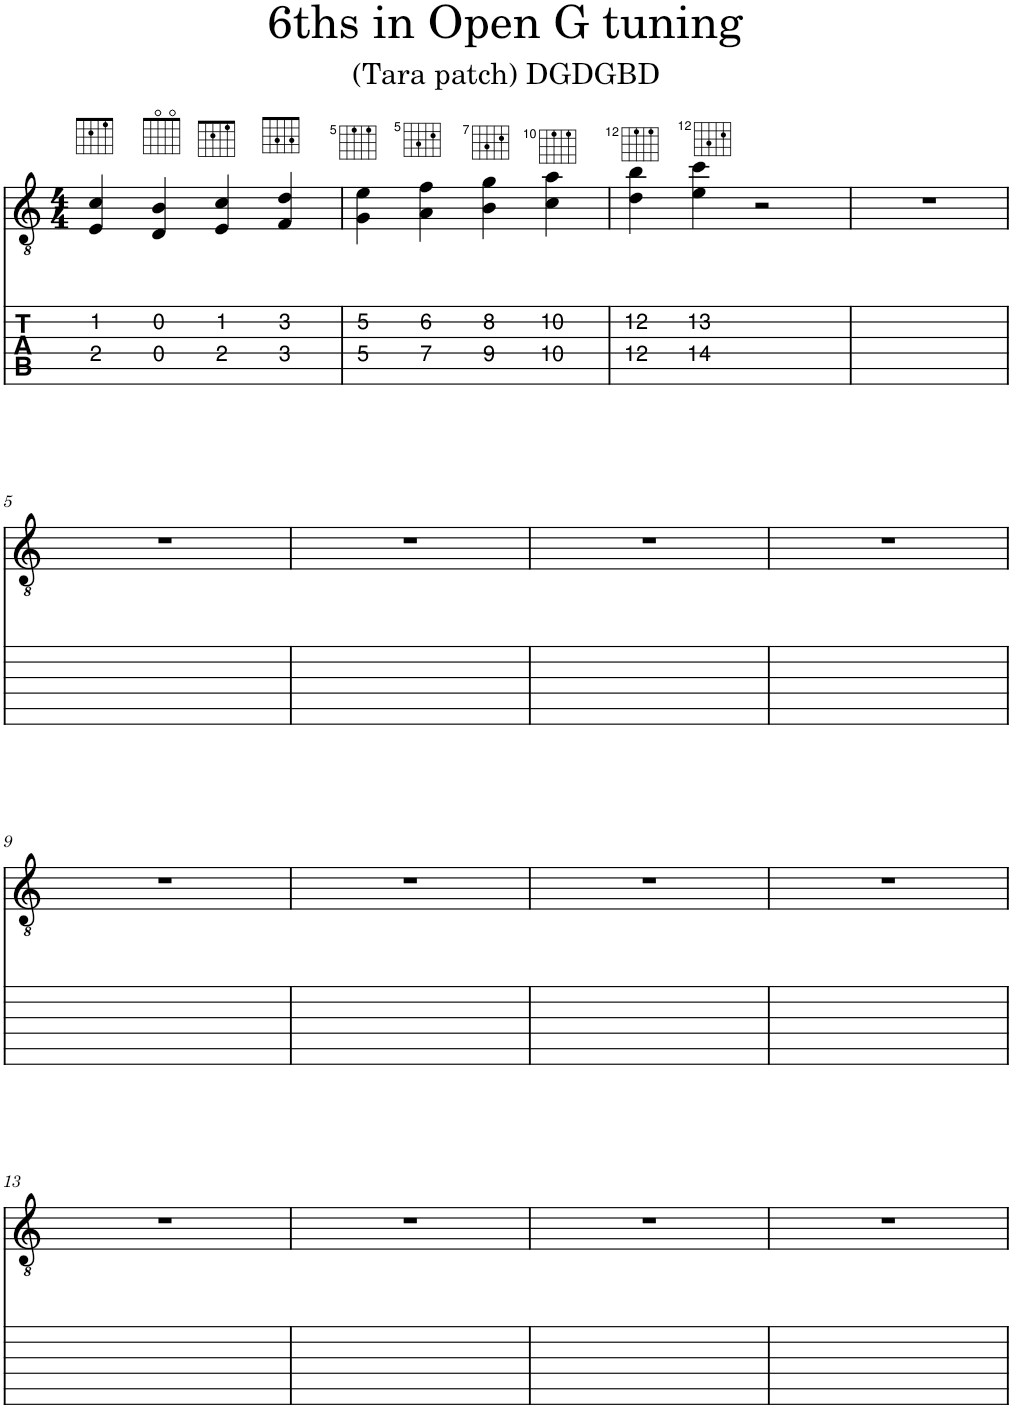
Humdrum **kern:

**kern	**kern
*part1	*part1
*staff2	*staff1
*I"Guitar	*
*I'Guit.	*
*stria6	*
*	*clefGv2
*k[]	*k[]
*M4/4	*M4/4
=1	=1
4E 4c	4E/ 4c/
4D 4B	4D/ 4B/
4E 4c	4E/ 4c/
4F 4d	4F/ 4d/
=2	=2
4G 4e	4G\ 4e\
4A 4f	4A\ 4f\
4B 4g	4B\ 4g\
4c 4a	4c\ 4a\
=3	=3
4d 4b	4d\ 4b\
4e 4cc	4e\ 4cc\
2r	2r
=4	=4
1r	1r
!!LO:LB:g=z
=5	=5
1r	1r
=6	=6
1r	1r
=7	=7
1r	1r
=8	=8
1r	1r
!!LO:LB:g=z
=9	=9
1r	1r
=10	=10
1r	1r
=11	=11
1r	1r
=12	=12
1r	1r
!!LO:LB:g=z
=13	=13
1r	1r
=14	=14
1r	1r
=15	=15
1r	1r
=16	=16
1r	1r
=	=
*-	*-
